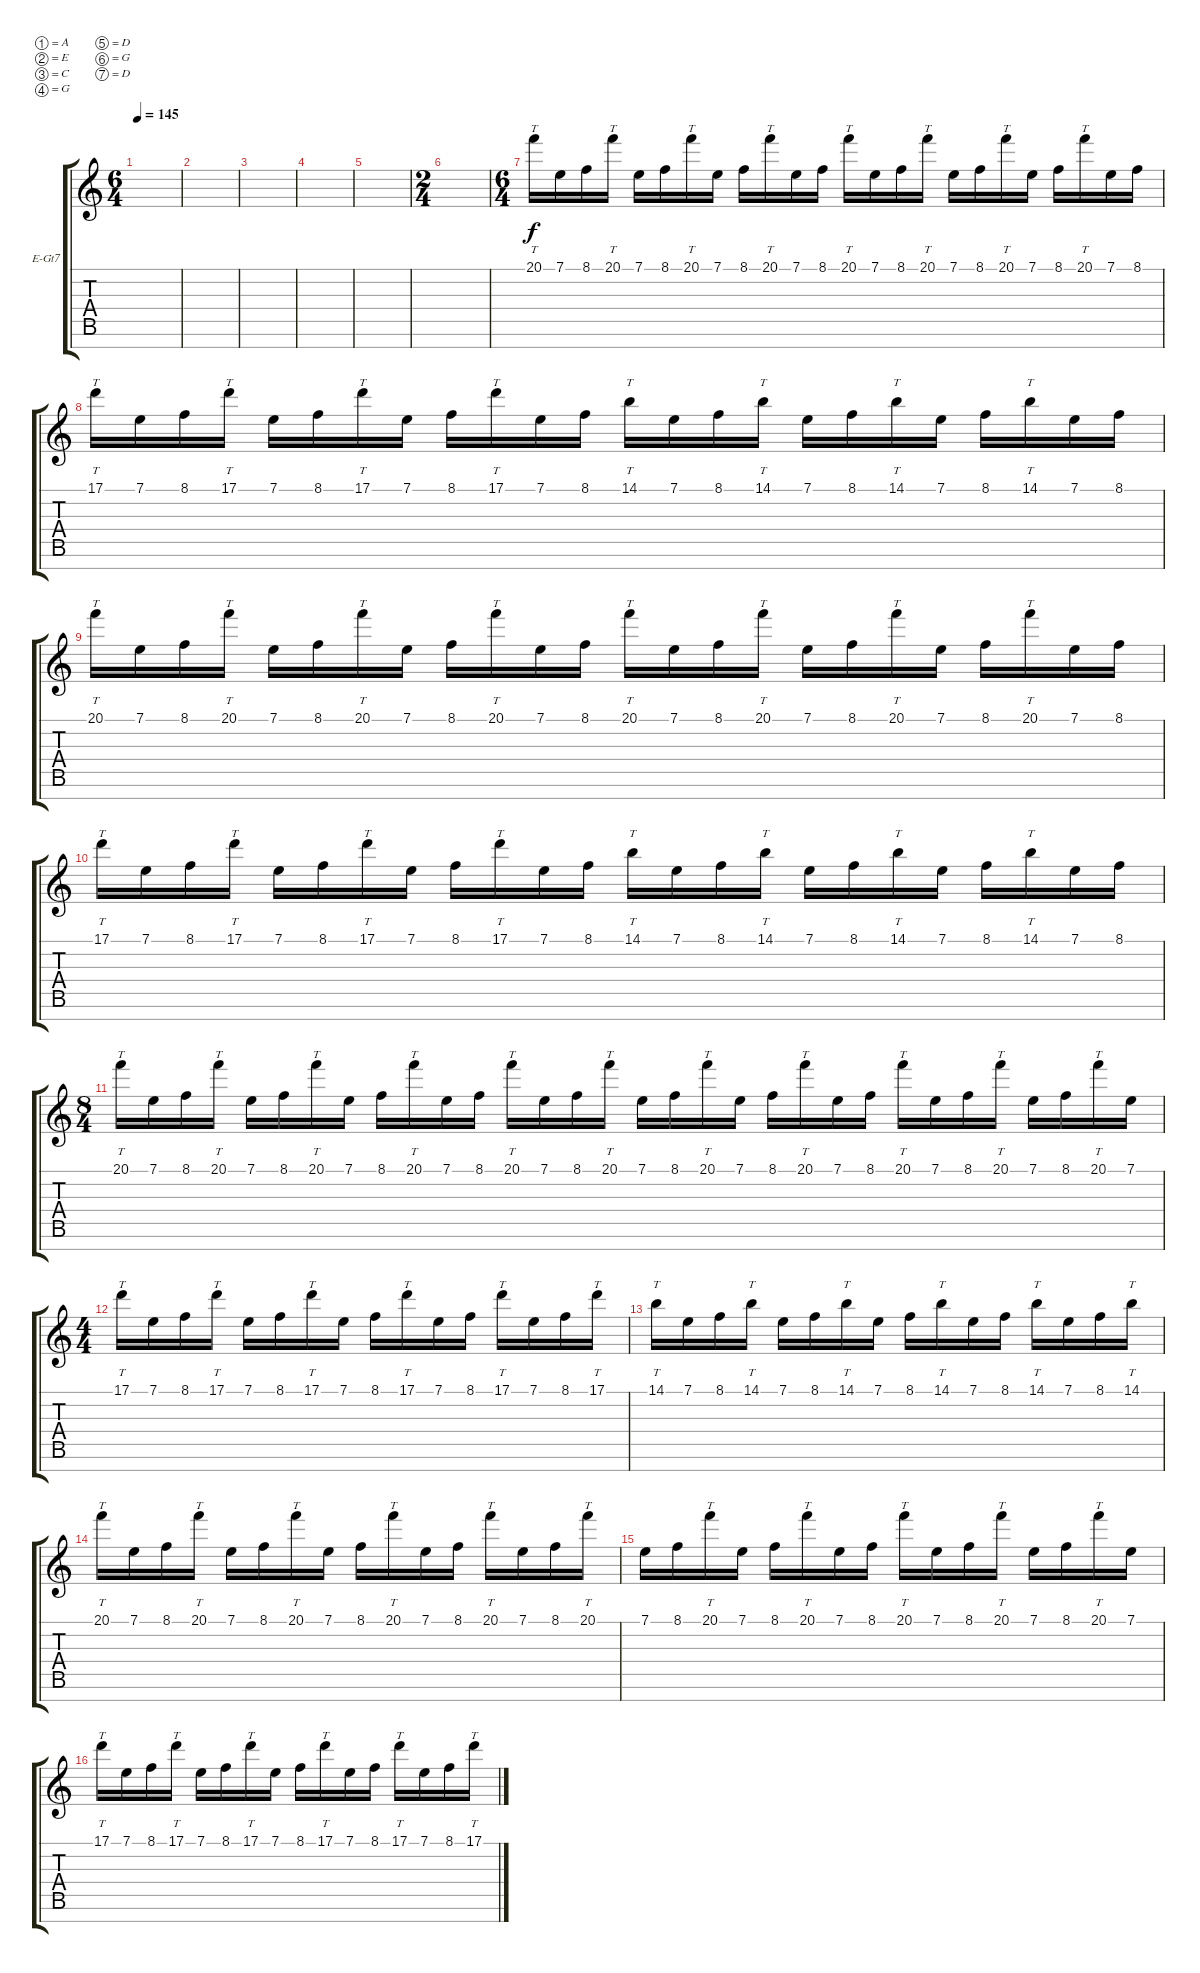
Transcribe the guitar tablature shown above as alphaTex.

\defaultSystemsLayout 4
\bracketExtendMode groupsimilarinstruments
\firstSystemTrackNameOrientation horizontal
\otherSystemsTrackNameOrientation horizontal
\track ("Solo L" "E-Gt7") {instrument distortionguitar}
\staff {score tabs}
\tuning (A3 E3 C3 G2 D2 G1 D1)
\ts (6 4)
\tempo 145
\clef g2
\ks c
|
|
|
|
|
\ts (2 4)
|
\ts (6 4)
20.1.16{tt} 7.1.16 8.1.16 20.1.16{tt} 7.1.16 8.1.16 20.1.16{tt} 7.1.16 8.1.16 20.1.16{tt} 7.1.16 8.1.16 20.1.16{tt} 7.1.16 8.1.16 20.1.16{tt} 7.1.16 8.1.16 20.1.16{tt} 7.1.16 8.1.16 20.1.16{tt} 7.1.16 8.1.16 |
17.1.16{tt} 7.1.16 8.1.16 17.1.16{tt} 7.1.16 8.1.16 17.1.16{tt} 7.1.16 8.1.16 17.1.16{tt} 7.1.16 8.1.16 14.1.16{tt} 7.1.16 8.1.16 14.1.16{tt} 7.1.16 8.1.16 14.1.16{tt} 7.1.16 8.1.16 14.1.16{tt} 7.1.16 8.1.16 |
20.1.16{tt} 7.1.16 8.1.16 20.1.16{tt} 7.1.16 8.1.16 20.1.16{tt} 7.1.16 8.1.16 20.1.16{tt} 7.1.16 8.1.16 20.1.16{tt} 7.1.16 8.1.16 20.1.16{tt} 7.1.16 8.1.16 20.1.16{tt} 7.1.16 8.1.16 20.1.16{tt} 7.1.16 8.1.16 |
17.1.16{tt} 7.1.16 8.1.16 17.1.16{tt} 7.1.16 8.1.16 17.1.16{tt} 7.1.16 8.1.16 17.1.16{tt} 7.1.16 8.1.16 14.1.16{tt} 7.1.16 8.1.16 14.1.16{tt} 7.1.16 8.1.16 14.1.16{tt} 7.1.16 8.1.16 14.1.16{tt} 7.1.16 8.1.16 |
\ts (8 4)
20.1.16{tt} 7.1.16 8.1.16 20.1.16{tt} 7.1.16 8.1.16 20.1.16{tt} 7.1.16 8.1.16 20.1.16{tt} 7.1.16 8.1.16 20.1.16{tt} 7.1.16 8.1.16 20.1.16{tt} 7.1.16 8.1.16 20.1.16{tt} 7.1.16 8.1.16 20.1.16{tt} 7.1.16 8.1.16 20.1.16{tt} 7.1.16 8.1.16 20.1.16{tt} 7.1.16 8.1.16 20.1.16{tt} 7.1.16 |
\ts (4 4)
17.1.16{tt} 7.1.16 8.1.16 17.1.16{tt} 7.1.16 8.1.16 17.1.16{tt} 7.1.16 8.1.16 17.1.16{tt} 7.1.16 8.1.16 17.1.16{tt} 7.1.16 8.1.16 17.1.16{tt} |
14.1.16{tt} 7.1.16 8.1.16 14.1.16{tt} 7.1.16 8.1.16 14.1.16{tt} 7.1.16 8.1.16 14.1.16{tt} 7.1.16 8.1.16 14.1.16{tt} 7.1.16 8.1.16 14.1.16{tt} |
20.1.16{tt} 7.1.16 8.1.16 20.1.16{tt} 7.1.16 8.1.16 20.1.16{tt} 7.1.16 8.1.16 20.1.16{tt} 7.1.16 8.1.16 20.1.16{tt} 7.1.16 8.1.16 20.1.16{tt} |
7.1.16 8.1.16 20.1.16{tt} 7.1.16 8.1.16 20.1.16{tt} 7.1.16 8.1.16 20.1.16{tt} 7.1.16 8.1.16 20.1.16{tt} 7.1.16 8.1.16 20.1.16{tt} 7.1.16 |
17.1.16{tt} 7.1.16 8.1.16 17.1.16{tt} 7.1.16 8.1.16 17.1.16{tt} 7.1.16 8.1.16 17.1.16{tt} 7.1.16 8.1.16 17.1.16{tt} 7.1.16 8.1.16 17.1.16{tt}
